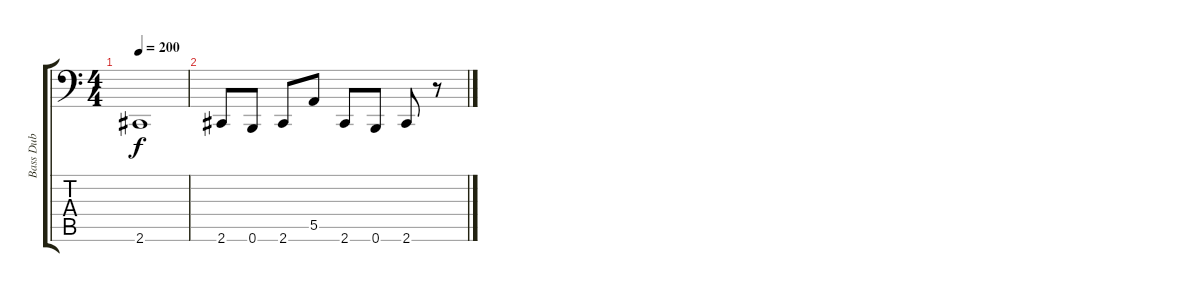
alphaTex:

\track ("Bass Dub" "Bass Dub") {instrument electricbassfinger}
\staff {score tabs}
\tuning (C3 G2 D2 A1 E1 B0) {hide}
\ts (4 4)
\tempo 200
\clef f4
\ks c
2.6{t}.1{dy f} |
2.6.8 0.6.8 2.6.8 5.5.8 2.6.8 0.6.8 2.6.8 r.8
